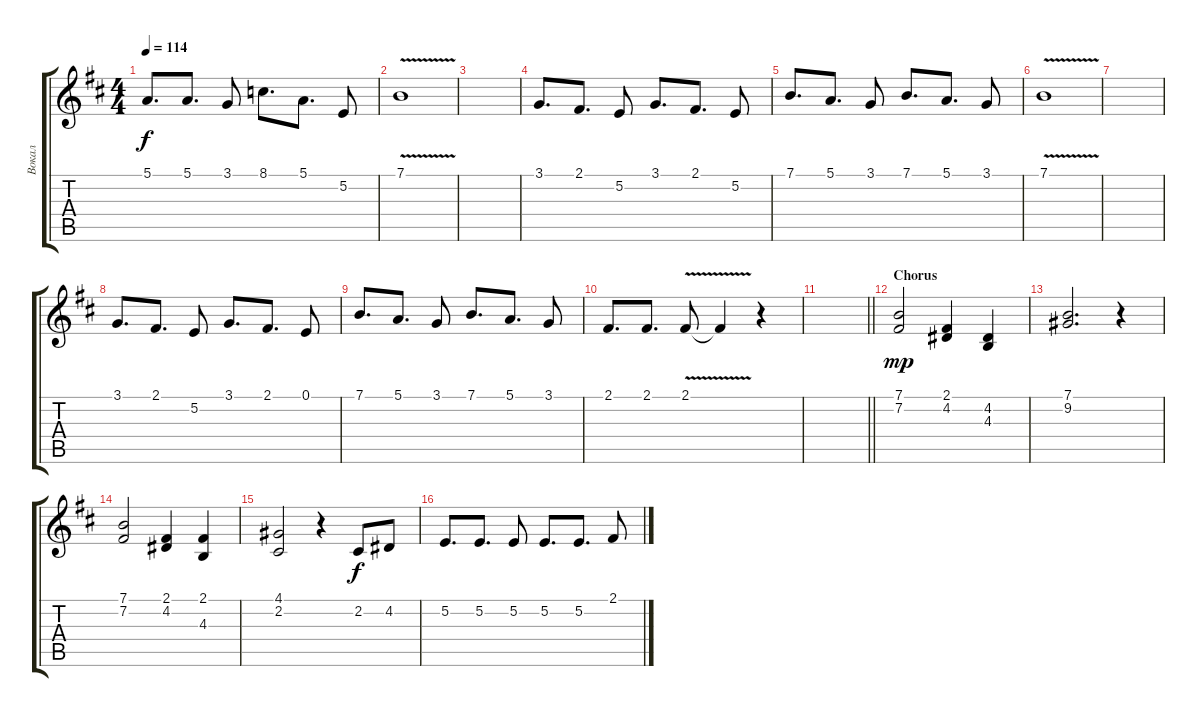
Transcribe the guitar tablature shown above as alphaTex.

\track ("Вокал" "Вокал") {instrument trumpet}
\staff {score tabs}
\tuning (E4 B3 G3 D3 A2 E2) {hide}
\ts (4 4)
\tempo 114
\clef g2
\ks bminor
5.1.8{d dy f} 5.1.8{d} 3.1.8 8.1.8{d} 5.1.8{d} 5.2.8 |
7.1{v}.1 |
|
3.1.8{d} 2.1.8{d} 5.2.8 3.1.8{d} 2.1.8{d} 5.2.8 |
7.1.8{d} 5.1.8{d} 3.1.8 7.1.8{d} 5.1.8{d} 3.1.8 |
7.1{v}.1 |
|
3.1.8{d} 2.1.8{d} 5.2.8 3.1.8{d} 2.1.8{d} 0.1.8 |
7.1.8{d} 5.1.8{d} 3.1.8 7.1.8{d} 5.1.8{d} 3.1.8 |
2.1.8{d} 2.1.8{d} 2.1{v}.8 2.1{t}.4 r.4 |
\barLineRight lightlight
|
\section ("" "Chorus")
(7.1 7.2).2{dy mp} (2.1 4.2).4 (4.2 4.3).4 |
(7.1 9.2).2{d} r.4 |
(7.1 7.2).2 (2.1 4.2).4 (2.1 4.3).4 |
(4.1 2.2).2 r.4 2.2.8{dy f} 4.2.8 |
5.2.8{d} 5.2.8{d} 5.2.8 5.2.8{d} 5.2.8{d} 2.1.8
